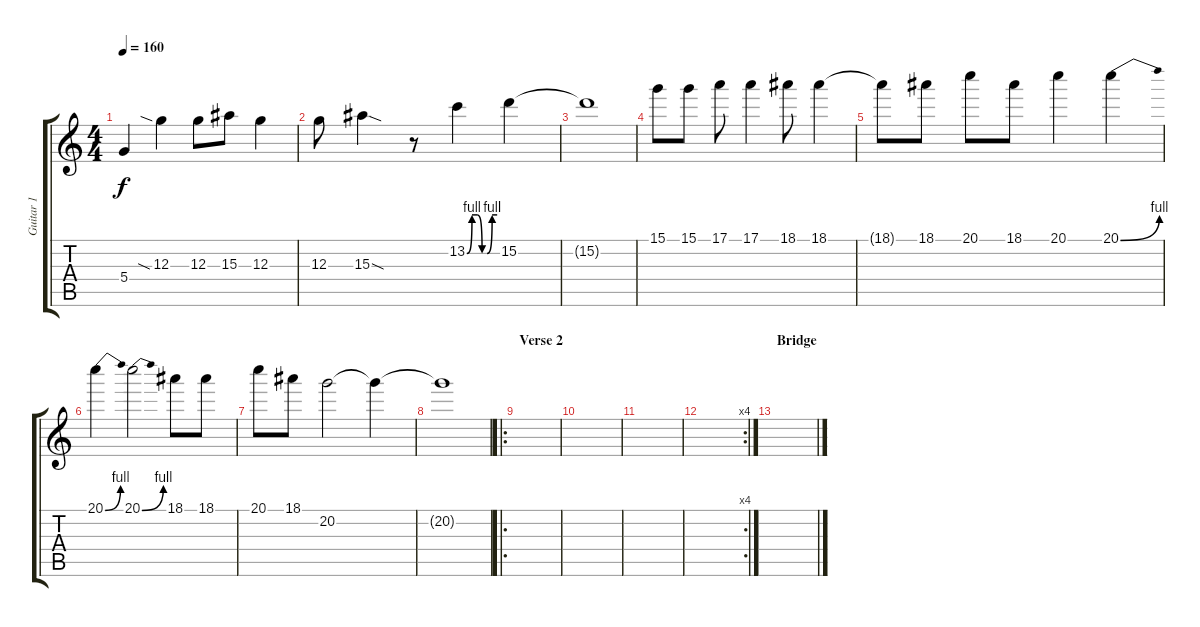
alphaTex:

\track ("Guitar 1" "Guitar 1") {instrument distortionguitar}
\staff {score tabs}
\tuning (E4 B3 G3 D3 A2 E2) {hide}
\ts (4 4)
\tempo 160
\clef g2
\ks c
5.4{t}.4{dy f} 12.3{sia}.4 12.3.8 15.3.8 12.3.4 |
12.3.8 15.3{sod}.4 r.8 13.2{be (custom 0 0 10 4 20 4 30 0 40 0 50 4 60 4)}.4 15.2.4 |
15.2{t}.1 |
15.1.8 15.1.8 17.1.8 17.1.4 18.1.8 18.1.4 |
18.1{t}.8 18.1.8 20.1.8 18.1.8 20.1.4 20.1{be (bend 0 0 60 4)}.4 |
20.1{be (bend 0 0 60 4)}.4 20.1{be (bend 0 0 60 4)}.2 18.1.8 18.1.8 |
20.1.8 18.1.8 20.2.2 20.2{t}.4 |
20.2{t}.1 |
\ro
\section ("" "Verse 2")
|
|
|
\rc 4
|
\section ("" "Bridge")
